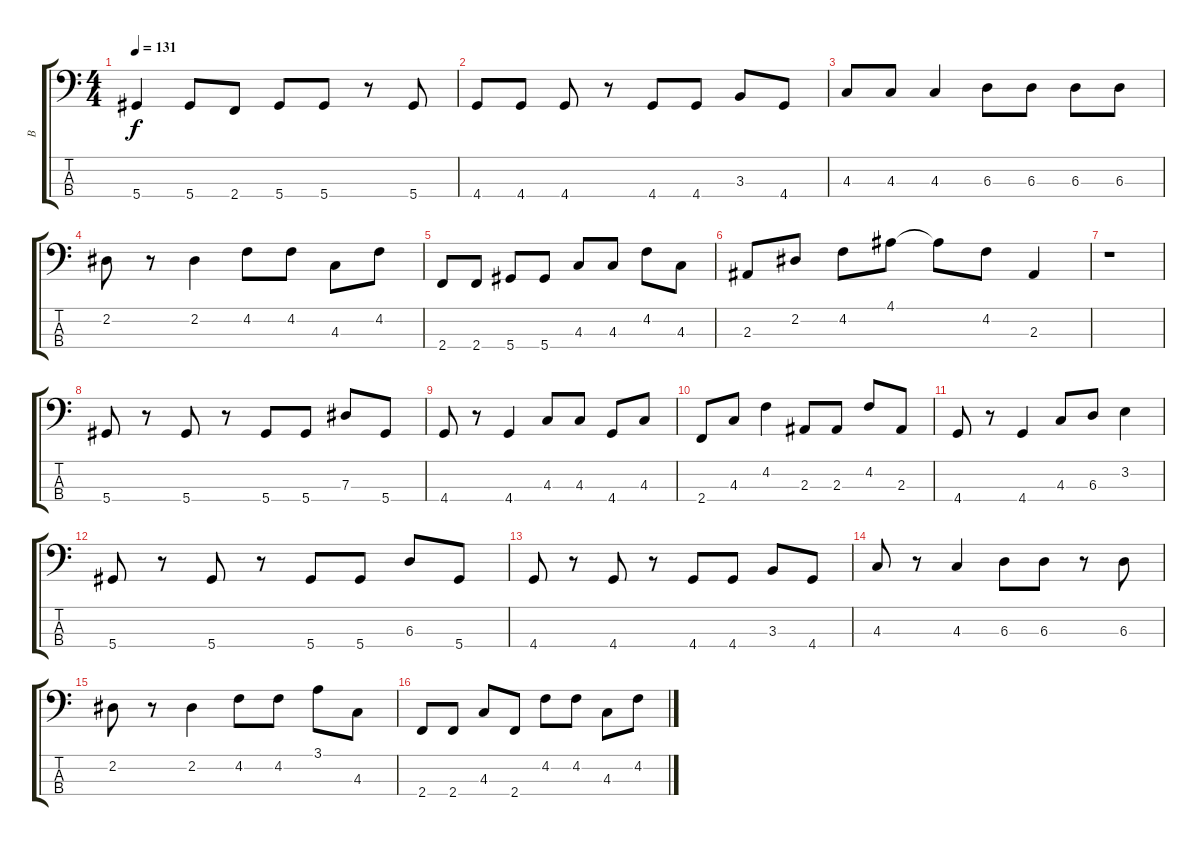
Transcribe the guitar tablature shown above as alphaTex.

\track ("B" "B") {instrument electricbassfinger}
\staff {score tabs}
\tuning (Gb2 Db2 Ab1 Eb1) {hide}
\ts (4 4)
\tempo 131
\clef f4
\ks c
5.4.4{dy f} 5.4.8 2.4.8 5.4.8 5.4.8 r.8 5.4.8 |
4.4.8 4.4.8 4.4.8 r.8 4.4.8 4.4.8 3.3.8 4.4.8 |
4.3.8 4.3.8 4.3.4 6.3.8 6.3.8 6.3.8 6.3.8 |
2.2.8 r.8 2.2.4 4.2.8 4.2.8 4.3.8 4.2.8 |
2.4.8 2.4.8 5.4.8 5.4.8 4.3.8 4.3.8 4.2.8 4.3.8 |
2.3.8 2.2.8 4.2.8 4.1.8 4.1{t}.8 4.2.8 2.3.4 |
r.1 |
5.4.8 r.8 5.4.8 r.8 5.4.8 5.4.8 7.3.8 5.4.8 |
4.4.8 r.8 4.4.4 4.3.8 4.3.8 4.4.8 4.3.8 |
2.4.8 4.3.8 4.2.4 2.3.8 2.3.8 4.2.8 2.3.8 |
4.4.8 r.8 4.4.4 4.3.8 6.3.8 3.2.4 |
5.4.8 r.8 5.4.8 r.8 5.4.8 5.4.8 6.3.8 5.4.8 |
4.4.8 r.8 4.4.8 r.8 4.4.8 4.4.8 3.3.8 4.4.8 |
4.3.8 r.8 4.3.4 6.3.8 6.3.8 r.8 6.3.8 |
2.2.8 r.8 2.2.4 4.2.8 4.2.8 3.1.8 4.3.8 |
2.4.8 2.4.8 4.3.8 2.4.8 4.2.8 4.2.8 4.3.8 4.2.8
